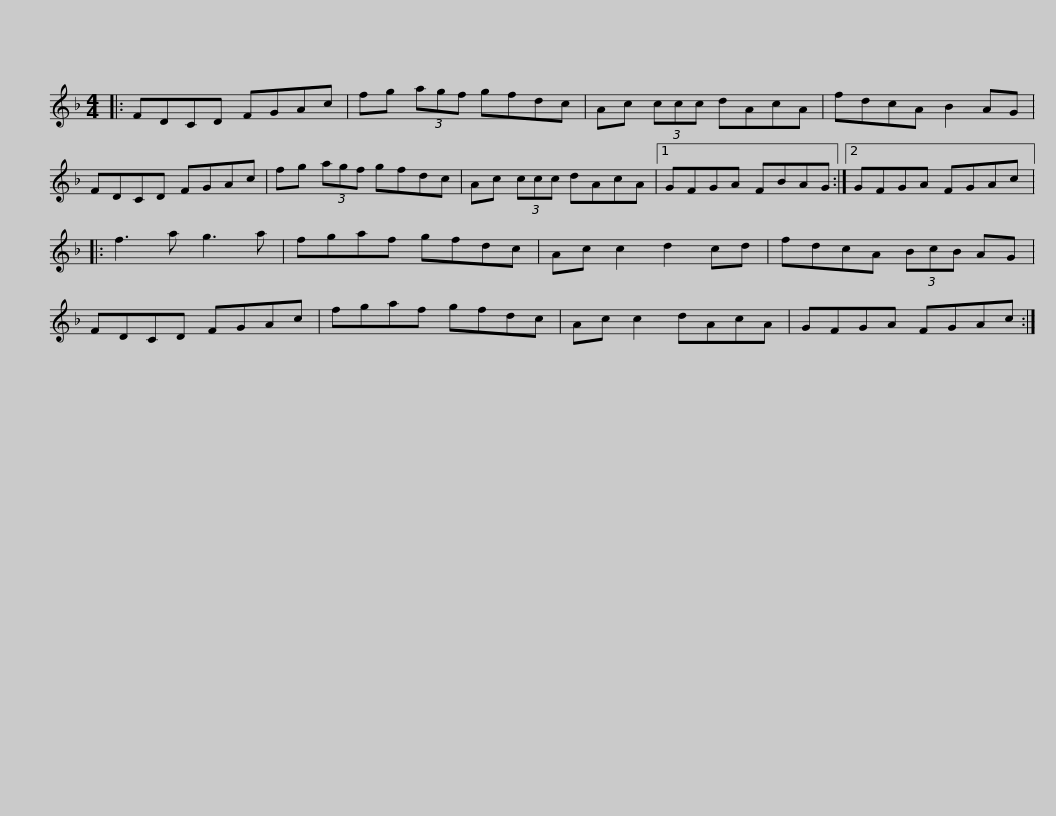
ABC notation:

X:1
L:1/8
M:4/4
I:linebreak $
K:F
V:1 treble
V:1
|: FDCD FGAc | fg (3agf gfdc | Ac (3ccc dAcA | fdcA B2 AG | FDCD FGAc |$ %5
 fg (3agf gfdc | Ac (3ccc dAcA |1 GFGA FBAG :|2 GFGA FGAc |: f3 a g3 a |$ %10
 fgaf gfdc | Ac c2 d2 cd | fdcA (3BcB AG | FDCD FGAc | fgaf gfdc | %15
 Ac c2 dAcA |$ GFGA FGAc :| %17
